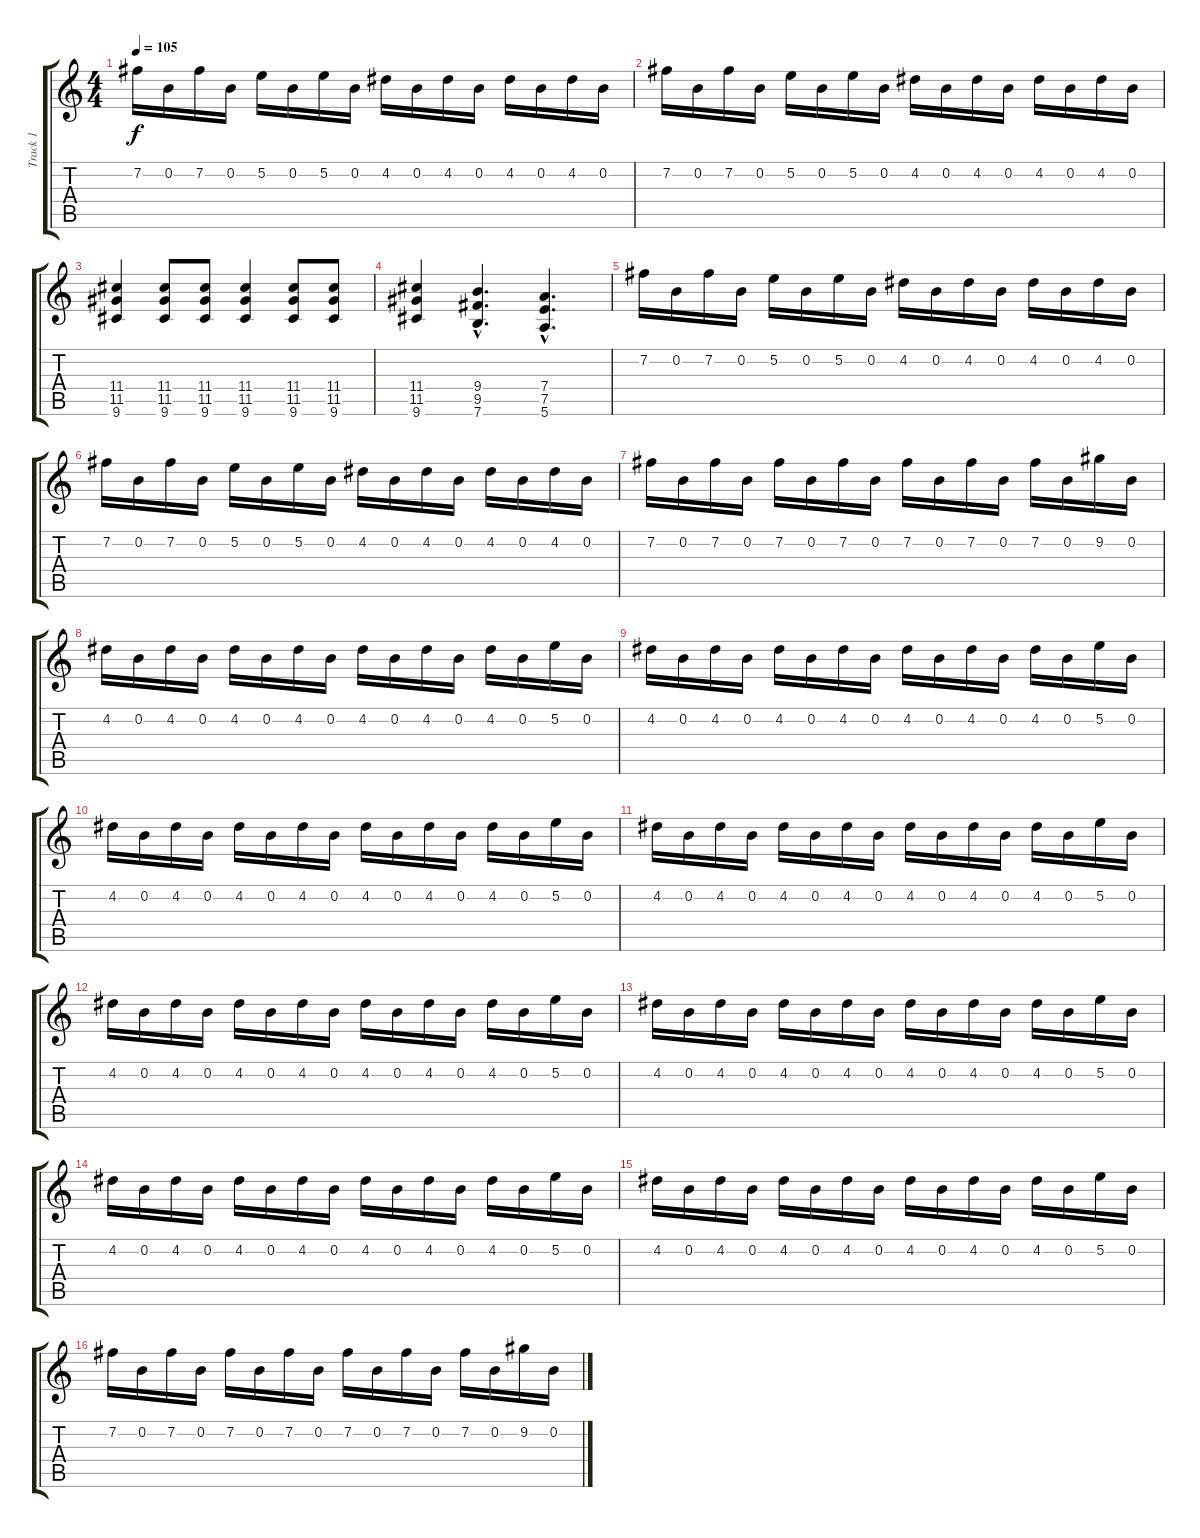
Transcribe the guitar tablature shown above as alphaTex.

\track ("Track 1" "Track 1") {instrument distortionguitar}
\staff {score tabs}
\tuning (E4 B3 G3 D3 A2 E2) {hide}
\ts (4 4)
\tempo 105
\clef g2
\ks c
7.2.16{dy f} 0.2.16 7.2.16 0.2.16 5.2.16 0.2.16 5.2.16 0.2.16 4.2.16 0.2.16 4.2.16 0.2.16 4.2.16 0.2.16 4.2.16 0.2.16 |
7.2.16 0.2.16 7.2.16 0.2.16 5.2.16 0.2.16 5.2.16 0.2.16 4.2.16 0.2.16 4.2.16 0.2.16 4.2.16 0.2.16 4.2.16 0.2.16 |
(11.4 11.5 9.6).4 (11.4 11.5 9.6).8 (11.4 11.5 9.6).8 (11.4 11.5 9.6).4 (11.4 11.5 9.6).8 (11.4 11.5 9.6).8 |
(11.4 11.5 9.6).4 (9.4{hac} 9.5{hac} 7.6{hac}).4{d} (7.4{hac} 7.5{hac} 5.6{hac}).4{d} |
7.2.16 0.2.16 7.2.16 0.2.16 5.2.16 0.2.16 5.2.16 0.2.16 4.2.16 0.2.16 4.2.16 0.2.16 4.2.16 0.2.16 4.2.16 0.2.16 |
7.2.16 0.2.16 7.2.16 0.2.16 5.2.16 0.2.16 5.2.16 0.2.16 4.2.16 0.2.16 4.2.16 0.2.16 4.2.16 0.2.16 4.2.16 0.2.16 |
7.2.16 0.2.16 7.2.16 0.2.16 7.2.16 0.2.16 7.2.16 0.2.16 7.2.16 0.2.16 7.2.16 0.2.16 7.2.16 0.2.16 9.2.16 0.2.16 |
4.2.16 0.2.16 4.2.16 0.2.16 4.2.16 0.2.16 4.2.16 0.2.16 4.2.16 0.2.16 4.2.16 0.2.16 4.2.16 0.2.16 5.2.16 0.2.16 |
4.2.16 0.2.16 4.2.16 0.2.16 4.2.16 0.2.16 4.2.16 0.2.16 4.2.16 0.2.16 4.2.16 0.2.16 4.2.16 0.2.16 5.2.16 0.2.16 |
4.2.16 0.2.16 4.2.16 0.2.16 4.2.16 0.2.16 4.2.16 0.2.16 4.2.16 0.2.16 4.2.16 0.2.16 4.2.16 0.2.16 5.2.16 0.2.16 |
4.2.16 0.2.16 4.2.16 0.2.16 4.2.16 0.2.16 4.2.16 0.2.16 4.2.16 0.2.16 4.2.16 0.2.16 4.2.16 0.2.16 5.2.16 0.2.16 |
4.2.16 0.2.16 4.2.16 0.2.16 4.2.16 0.2.16 4.2.16 0.2.16 4.2.16 0.2.16 4.2.16 0.2.16 4.2.16 0.2.16 5.2.16 0.2.16 |
4.2.16 0.2.16 4.2.16 0.2.16 4.2.16 0.2.16 4.2.16 0.2.16 4.2.16 0.2.16 4.2.16 0.2.16 4.2.16 0.2.16 5.2.16 0.2.16 |
4.2.16 0.2.16 4.2.16 0.2.16 4.2.16 0.2.16 4.2.16 0.2.16 4.2.16 0.2.16 4.2.16 0.2.16 4.2.16 0.2.16 5.2.16 0.2.16 |
4.2.16 0.2.16 4.2.16 0.2.16 4.2.16 0.2.16 4.2.16 0.2.16 4.2.16 0.2.16 4.2.16 0.2.16 4.2.16 0.2.16 5.2.16 0.2.16 |
7.2.16 0.2.16 7.2.16 0.2.16 7.2.16 0.2.16 7.2.16 0.2.16 7.2.16 0.2.16 7.2.16 0.2.16 7.2.16 0.2.16 9.2.16 0.2.16
